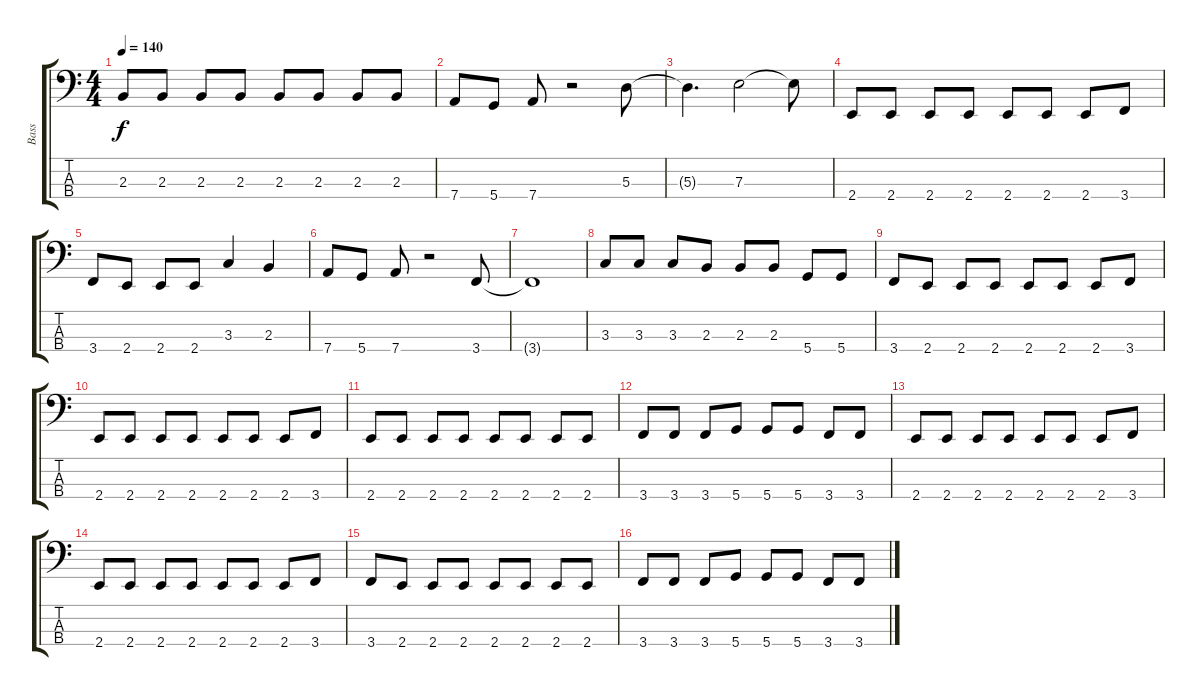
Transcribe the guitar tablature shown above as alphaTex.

\track ("Bass" "Bass") {instrument electricbasspick}
\staff {score tabs}
\tuning (G2 D2 A1 D1) {hide}
\ts (4 4)
\tempo 140
\clef f4
\ks c
2.3.8{dy f} 2.3.8 2.3.8 2.3.8 2.3.8 2.3.8 2.3.8 2.3.8 |
7.4.8 5.4.8 7.4.8 r.2 5.3.8 |
5.3{t}.4{d} 7.3.2 7.3{t}.8 |
2.4.8 2.4.8 2.4.8 2.4.8 2.4.8 2.4.8 2.4.8 3.4.8 |
3.4.8 2.4.8 2.4.8 2.4.8 3.3.4 2.3.4 |
7.4.8 5.4.8 7.4.8 r.2 3.4.8 |
3.4{t}.1 |
3.3.8 3.3.8 3.3.8 2.3.8 2.3.8 2.3.8 5.4.8 5.4.8 |
3.4.8 2.4.8 2.4.8 2.4.8 2.4.8 2.4.8 2.4.8 3.4.8 |
2.4.8 2.4.8 2.4.8 2.4.8 2.4.8 2.4.8 2.4.8 3.4.8 |
2.4.8 2.4.8 2.4.8 2.4.8 2.4.8 2.4.8 2.4.8 2.4.8 |
3.4.8 3.4.8 3.4.8 5.4.8 5.4.8 5.4.8 3.4.8 3.4.8 |
2.4.8 2.4.8 2.4.8 2.4.8 2.4.8 2.4.8 2.4.8 3.4.8 |
2.4.8 2.4.8 2.4.8 2.4.8 2.4.8 2.4.8 2.4.8 3.4.8 |
3.4.8 2.4.8 2.4.8 2.4.8 2.4.8 2.4.8 2.4.8 2.4.8 |
3.4.8 3.4.8 3.4.8 5.4.8 5.4.8 5.4.8 3.4.8 3.4.8
